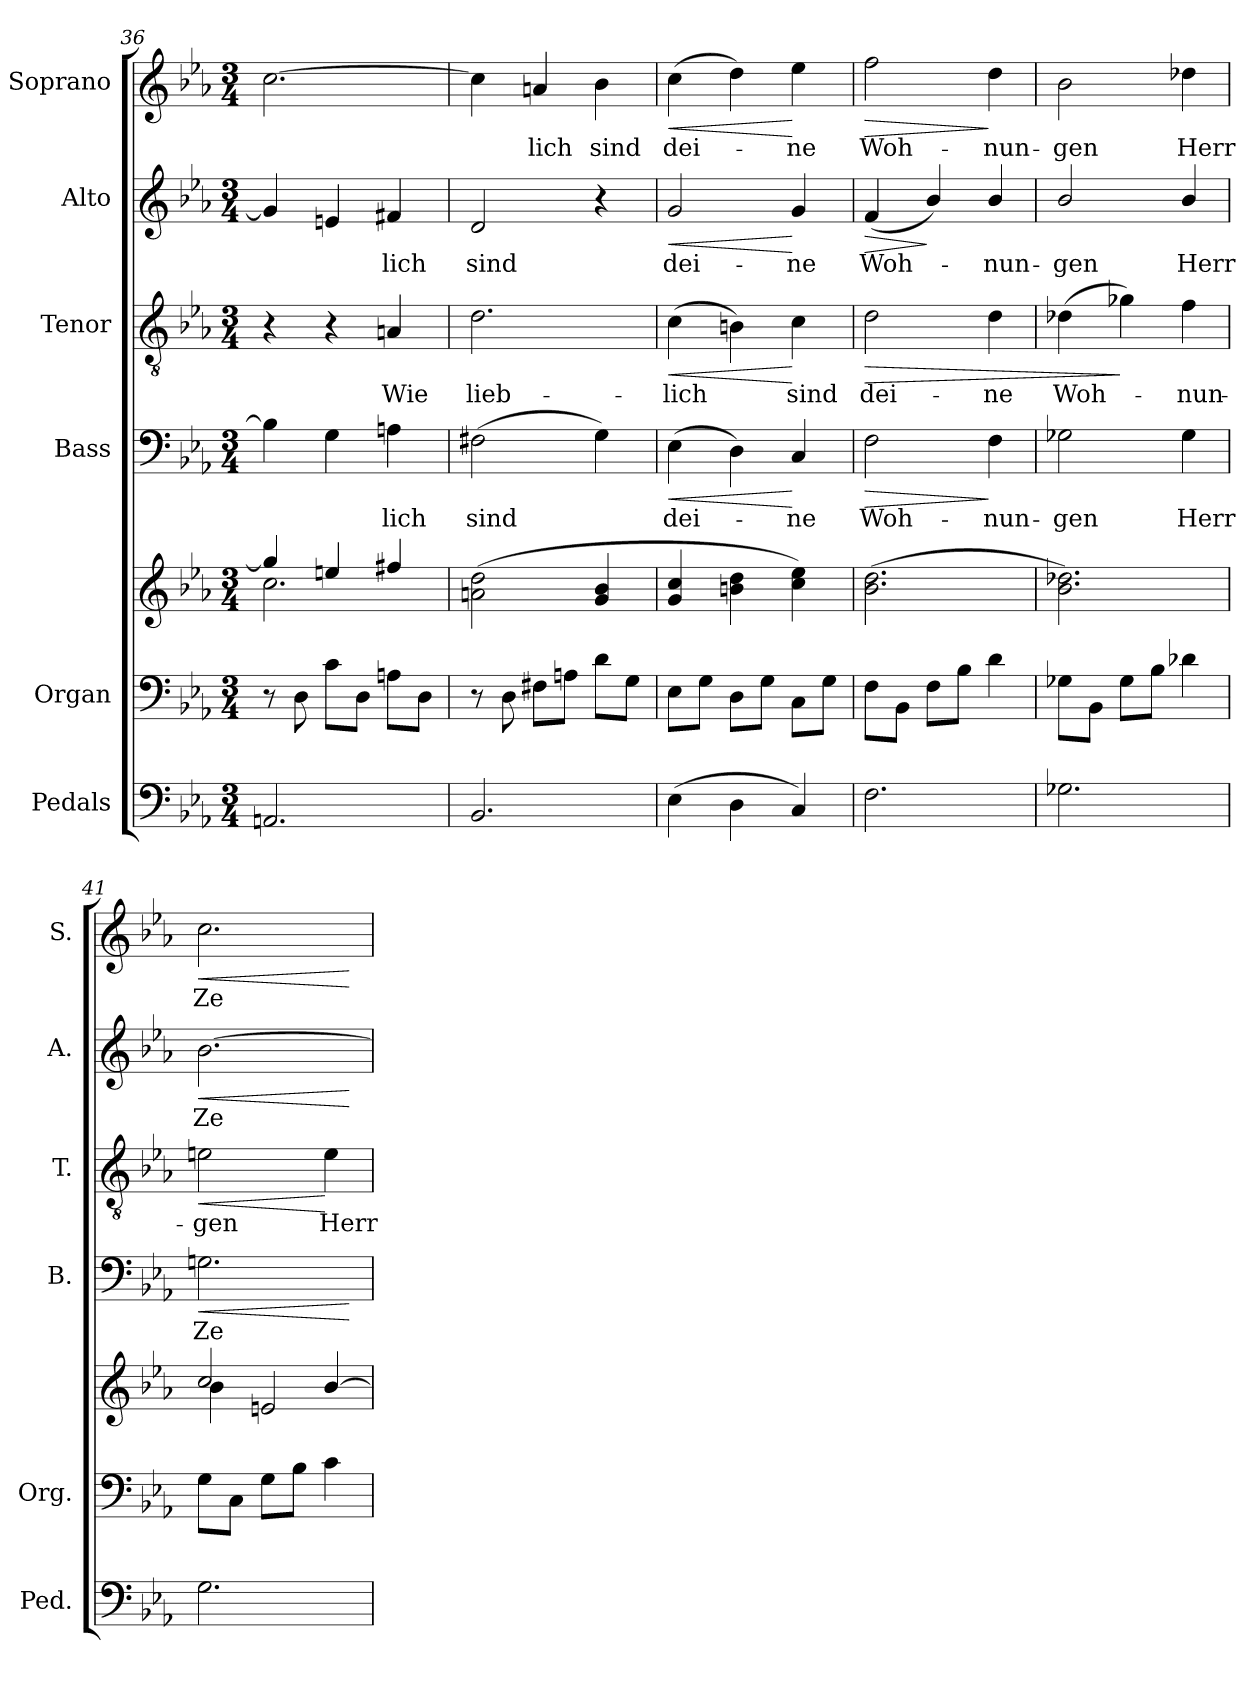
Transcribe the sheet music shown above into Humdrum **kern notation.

**kern	**kern	**kern	**kern	**text	**dynam	**kern	**text	**dynam	**kern	**text	**dynam	**kern	**text	**dynam
*part6	*part5	*part5	*part4	*part4	*part4	*part3	*part3	*part3	*part2	*part2	*part2	*part1	*part1	*part1
*staff7	*staff6	*staff5	*staff4	*staff4	*staff4	*staff3	*staff3	*staff3	*staff2	*staff2	*staff2	*staff1	*staff1	*staff1
*I"Pedals	*I"Organ	*	*I"Bass	*	*	*I"Tenor	*	*	*I"Alto	*	*	*I"Soprano	*	*
*I'Ped.	*I'Org.	*	*I'B.	*	*	*I'T.	*	*	*I'A.	*	*	*I'S.	*	*
*clefF4	*clefF4	*clefG2	*clefF4	*	*	*clefGv2	*	*	*clefG2	*	*	*clefG2	*	*
*	*	*	*	*	*	*ITrd7c12	*	*	*	*	*	*	*	*
*k[b-e-a-]	*k[b-e-a-]	*k[b-e-a-]	*k[b-e-a-]	*	*	*k[b-e-a-]	*	*	*k[b-e-a-]	*	*	*k[b-e-a-]	*	*
*E-:	*E-:	*E-:	*E-:	*	*	*E-:	*	*	*E-:	*	*	*E-:	*	*
*M3/4	*M3/4	*M3/4	*M3/4	*	*	*M3/4	*	*	*M3/4	*	*	*M3/4	*	*
=36	=36	=36	=36	=36	=36	=36	=36	=36	=36	=36	=36	=36	=36	=36
*	*	*^	*	*	*	*	*	*	*	*	*	*	*	*
2.AAni/	8r	4ggi/]	2.cci\	4B-i\]	.	.	4r	.	.	4gi/]	.	.	[2.cci\	.	.
.	8Di\	.	.	.	.	.	.	.	.	.	.	.	.	.	.
.	8ci\L	4eeni/	.	4Gi\	.	.	4r	.	.	4eni/	.	.	.	.	.
.	8Di\J	.	.	.	.	.	.	.	.	.	.	.	.	.	.
!	!	!	!	!	!LO:LY:b:color=#000000	!	!	!	!	!	!	!	!	!	!
!	!	!	!	!	!	!	!	!LO:LY:b:color=#000000	!	!	!	!	!	!	!
!	!	!	!	!	!	!	!	!	!	!	!LO:LY:b:color=#000000	!	!	!	!
.	8Ani\L	4ff#Xi/	.	4Ani\	-lich	.	4AAni/	Wie	.	4f#Xi/	-lich	.	.	.	.
.	8Di\J	.	.	.	.	.	.	.	.	.	.	.	.	.	.
*	*	*v	*v	*	*	*	*	*	*	*	*	*	*	*	*
!!LO:LB:g=z
=37	=37	=37	=37	=37	=37	=37	=37	=37	=37	=37	=37	=37	=37	=37
!	!	!	!	!LO:LY:b:color=#000000	!	!	!	!	!	!	!	!	!	!
!	!	!	!	!	!	!	!LO:LY:b:color=#000000	!	!	!	!	!	!	!
!	!	!	!	!	!	!	!	!	!	!LO:LY:b:color=#000000	!	!	!	!
2.BB-i/	8r	(2ani\ 2ddi	(2F#Xi\	sind	.	2.Di\	lieb-	.	2di/	sind	.	4cci\]	.	.
.	8Di\	.	.	.	.	.	.	.	.	.	.	.	.	.
!	!	!	!	!	!	!	!	!	!	!	!	!	!LO:LY:b:color=#000000	!
.	8F#Xi\L	.	.	.	.	.	.	.	.	.	.	4ani/	-lich	.
.	8Ani\J	.	.	.	.	.	.	.	.	.	.	.	.	.
!	!	!	!	!	!	!	!	!	!	!	!	!	!LO:LY:b:color=#000000	!
.	8di\L	4gi/ 4b-i	4Gi\)	.	.	.	.	.	4r	.	.	4b-i\	sind	.
.	8Gi\J	.	.	.	.	.	.	.	.	.	.	.	.	.
=38	=38	=38	=38	=38	=38	=38	=38	=38	=38	=38	=38	=38	=38	=38
!	!	!	!	!LO:LY:b:color=#000000	!LO:HP:b	!	!	!	!	!	!	!	!	!
!	!	!	!	!	!	!	!LO:LY:b:color=#000000	!LO:HP:b	!	!	!	!	!	!
!	!	!	!	!	!	!	!	!	!	!LO:LY:b:color=#000000	!LO:HP:b	!	!	!
!	!	!	!	!	!	!	!	!	!	!	!	!	!LO:LY:b:color=#000000	!LO:HP:b
(4E-i\	8E-i\L	4gi/ 4cci	(4E-i\	dei-	<	(4Ci\	-lich	<	2gi/	dei-	<	(4cci\	dei-	<
.	8Gi\J	.	.	.	.	.	.	.	.	.	.	.	.	.
4Di\	8Di\L	4bni\ 4ddi	4Di\)	.	.	4BBni\)	.	.	.	.	.	4ddi\)	.	.
.	8Gi\J	.	.	.	.	.	.	.	.	.	.	.	.	.
!	!	!	!	!LO:LY:b:color=#000000	!	!	!	!	!	!	!	!	!	!
!	!	!	!	!	!	!	!LO:LY:b:color=#000000	!	!	!	!	!	!	!
!	!	!	!	!	!	!	!	!	!	!LO:LY:b:color=#000000	!	!	!	!
!	!	!	!	!	!	!	!	!	!	!	!	!	!LO:LY:b:color=#000000	!
4Ci/)	8Ci\L	4cci\ 4ee-i)	4Ci/	-ne	[	4Ci\	sind	[	4gi/	-ne	[	4ee-i\	-ne	[
.	8Gi\J	.	.	.	.	.	.	.	.	.	.	.	.	.
=39	=39	=39	=39	=39	=39	=39	=39	=39	=39	=39	=39	=39	=39	=39
!	!	!	!	!LO:LY:b:color=#000000	!LO:HP:b	!	!	!	!	!	!	!	!	!
!	!	!	!	!	!	!	!LO:LY:b:color=#000000	!LO:HP:b	!	!	!	!	!	!
!	!	!	!	!	!	!	!	!	!	!LO:LY:b:color=#000000	!LO:HP:b	!	!	!
!	!	!	!	!	!	!	!	!	!	!	!	!	!LO:LY:b:color=#000000	!LO:HP:b
2.Fi\	8Fi\L	(2.b-i\ 2.ddi	2Fi\	Woh-	>	2Di\	dei-	>	(4fi/	Woh-	>	2ffi\	Woh-	>
.	8BB-i\J	.	.	.	.	.	.	.	.	.	.	.	.	.
.	8Fi\L	.	.	.	.	.	.	.	4b-i/)	.	]	.	.	.
.	8B-i\J	.	.	.	.	.	.	.	.	.	.	.	.	.
!	!	!	!	!LO:LY:b:color=#000000	!	!	!	!	!	!	!	!	!	!
!	!	!	!	!	!	!	!LO:LY:b:color=#000000	!	!	!	!	!	!	!
!	!	!	!	!	!	!	!	!	!	!LO:LY:b:color=#000000	!	!	!	!
!	!	!	!	!	!	!	!	!	!	!	!	!	!LO:LY:b:color=#000000	!
.	4di\	.	4Fi\	-nun-	]	4Di\	-ne	.	4b-i/	-nun-	.	4ddi\	-nun-	]
=40	=40	=40	=40	=40	=40	=40	=40	=40	=40	=40	=40	=40	=40	=40
!	!	!	!	!LO:LY:b:color=#000000	!	!	!	!	!	!	!	!	!	!
!	!	!	!	!	!	!	!LO:LY:b:color=#000000	!	!	!	!	!	!	!
!	!	!	!	!	!	!	!	!	!	!LO:LY:b:color=#000000	!	!	!	!
!	!	!	!	!	!	!	!	!	!	!	!	!	!LO:LY:b:color=#000000	!
2.G-Xi\	8G-Xi\L	2.b-i\ 2.dd-Xi)	2G-Xi\	-gen	.	(4D-Xi\	Woh-	.	2b-i/	-gen	.	2b-i\	-gen	.
.	8BB-i\J	.	.	.	.	.	.	.	.	.	.	.	.	.
.	8G-i\L	.	.	.	.	4G-Xi\)	.	]	.	.	.	.	.	.
.	8B-i\J	.	.	.	.	.	.	.	.	.	.	.	.	.
!	!	!	!	!LO:LY:b:color=#000000	!	!	!	!	!	!	!	!	!	!
!	!	!	!	!	!	!	!LO:LY:b:color=#000000	!	!	!	!	!	!	!
!	!	!	!	!	!	!	!	!	!	!LO:LY:b:color=#000000	!	!	!	!
!	!	!	!	!	!	!	!	!	!	!	!	!	!LO:LY:b:color=#000000	!
.	4d-Xi\	.	4G-i\	Herr	.	4Fi\	-nun-	.	4b-i/	Herr	.	4dd-Xi\	Herr	.
=41	=41	=41	=41	=41	=41	=41	=41	=41	=41	=41	=41	=41	=41	=41
*	*	*^	*	*	*	*	*	*	*	*	*	*	*	*
!	!	!	!	!	!LO:LY:b:color=#000000	!LO:HP:b	!	!	!	!	!	!	!	!	!
!	!	!	!	!	!	!	!	!LO:LY:b:color=#000000	!LO:HP:b	!	!	!	!	!	!
!	!	!	!	!	!	!	!	!	!	!	!LO:LY:b:color=#000000	!LO:HP:b	!	!	!
!	!	!	!	!	!	!	!	!	!	!	!	!	!	!LO:LY:b:color=#000000	!LO:HP:b
2.Gi\	8Gi\L	2cci/	4b-i\	2.Gni\	Ze-	<	2Eni\	-gen	<	[2.b-i\	Ze-	<	2.cci\	Ze-	<
.	8Ci\J	.	.	.	.	.	.	.	.	.	.	.	.	.	.
.	8Gi\L	.	2eni/	.	.	.	.	.	.	.	.	.	.	.	.
.	8B-i\J	.	.	.	.	.	.	.	.	.	.	.	.	.	.
!	!	!	!	!	!	!	!	!LO:LY:b:color=#000000	!	!	!	!	!	!	!
.	4ci\	[4b-i/	.	.	.	.	4Ei\	Herr	[	.	.	.	.	.	.
*	*	*v	*v	*	*	*	*	*	*	*	*	*	*	*	*
.	.	.	.	.	[	.	.	.	.	.	[	.	.	[
=	=	=	=	=	=	=	=	=	=	=	=	=	=	=
*-	*-	*-	*-	*-	*-	*-	*-	*-	*-	*-	*-	*-	*-	*-
